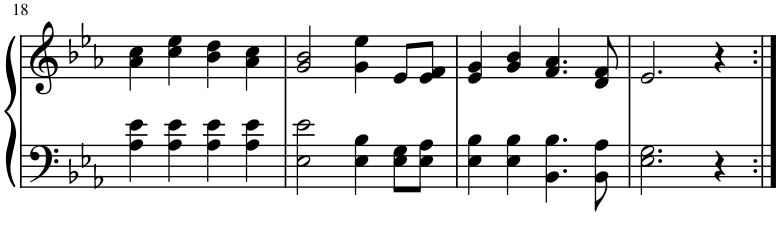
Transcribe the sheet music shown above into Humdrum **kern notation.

**kern	**kern
*part1	*part1
*staff2	*staff1
*I"Piano	*
*I'Pno.	*
!!LO:PB:g=z
*clefF4	*clefG2
*k[b-e-a-]	*k[b-e-a-]
*M4/4	*M4/4
=18	=18
4A-\ 4e-\	4a-\ 4cc\
4A-\ 4e-\	4cc\ 4ee-\
4A-\ 4e-\	4b-\ 4dd\
4A-\ 4e-\	4a-\ 4cc\
=19	=19
2E-\ 2e-\	2g/ 2b-/
4E-\ 4B-\	4g\ 4ee-\
8E-\ 8G\L	8e-/L
8E-\ 8A-\J	8e-/ 8f/J
=20	=20
4E-\ 4B-\	4e-/ 4g/
4E-\ 4B-\	4g/ 4b-/
4.BB-\ 4.B-\	4.f/ 4.a-/
8BB-\ 8A-\	8d/ 8f/
=21	=21
2.E-\ 2.G\	2.e-/
4r	4r
=:|!	=:|!
*-	*-
